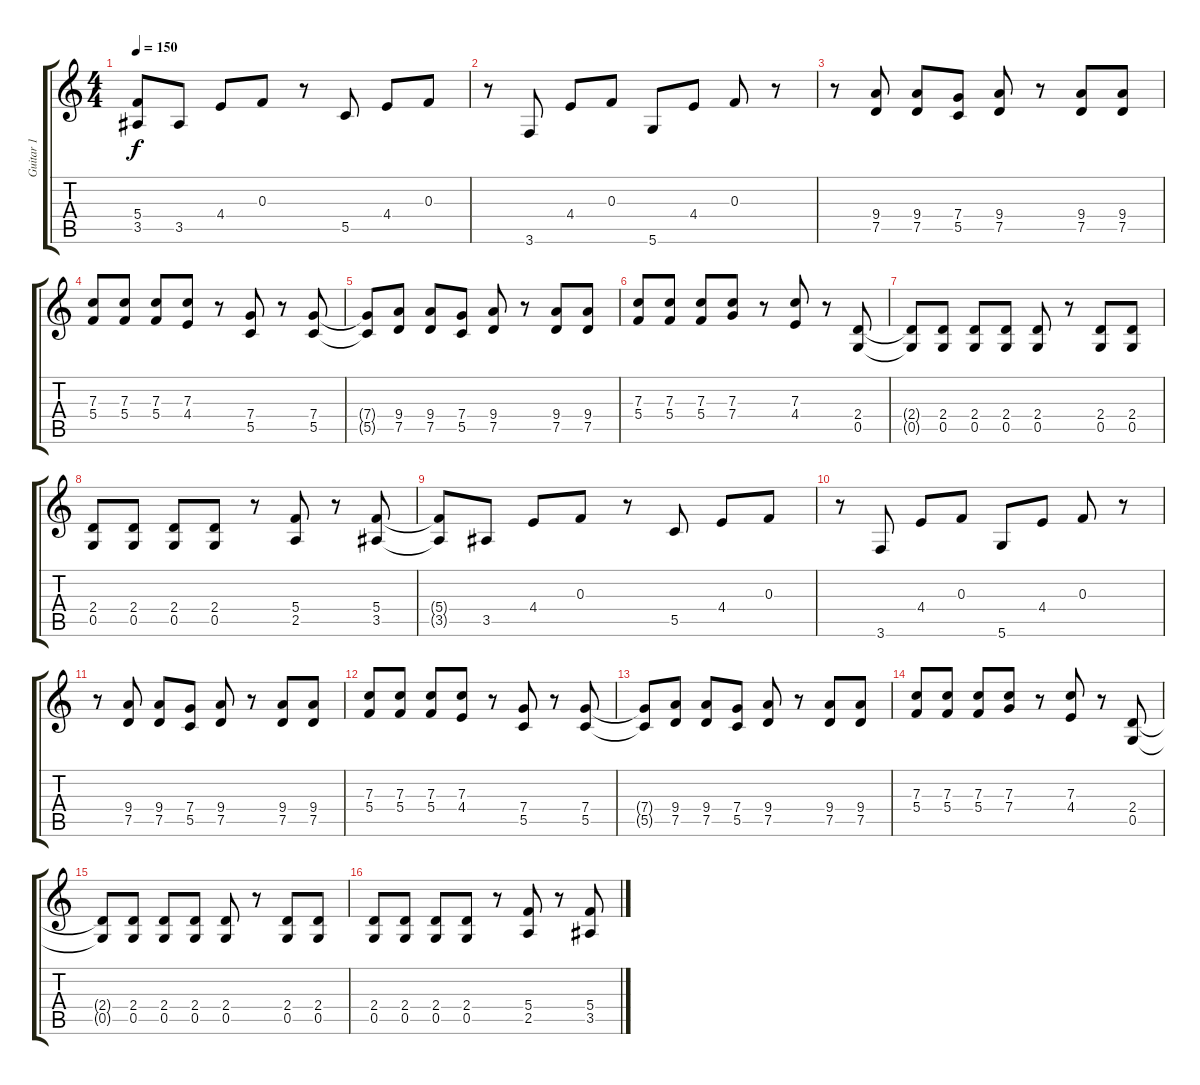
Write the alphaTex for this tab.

\track ("Guitar 1" "Guitar 1") {instrument overdrivenguitar}
\staff {score tabs}
\tuning (D4 A3 F3 C3 G2 D2) {hide}
\ts (4 4)
\tempo 150
\clef g2
\ks c
(5.4{t} 3.5{t}).8{dy f} 3.5.8 4.4.8 0.3.8 r.8 5.5.8 4.4.8 0.3.8 |
r.8 3.6.8 4.4.8 0.3.8 5.6.8 4.4.8 0.3.8 r.8 |
r.8 (9.4 7.5).8 (9.4 7.5).8 (7.4 5.5).8 (9.4 7.5).8 r.8 (9.4 7.5).8 (9.4 7.5).8 |
(7.3 5.4).8 (7.3 5.4).8 (7.3 5.4).8 (7.3 4.4).8 r.8 (7.4 5.5).8 r.8 (7.4 5.5).8 |
(7.4{t} 5.5{t}).8 (9.4 7.5).8 (9.4 7.5).8 (7.4 5.5).8 (9.4 7.5).8 r.8 (9.4 7.5).8 (9.4 7.5).8 |
(7.3 5.4).8 (7.3 5.4).8 (7.3 5.4).8 (7.3 7.4).8 r.8 (7.3 4.4).8 r.8 (2.4 0.5).8 |
(2.4{t} 0.5{t}).8 (2.4 0.5).8 (2.4 0.5).8 (2.4 0.5).8 (2.4 0.5).8 r.8 (2.4 0.5).8 (2.4 0.5).8 |
(2.4 0.5).8 (2.4 0.5).8 (2.4 0.5).8 (2.4 0.5).8 r.8 (5.4 2.5).8 r.8 (5.4 3.5).8 |
(5.4{t} 3.5{t}).8 3.5.8 4.4.8 0.3.8 r.8 5.5.8 4.4.8 0.3.8 |
r.8 3.6.8 4.4.8 0.3.8 5.6.8 4.4.8 0.3.8 r.8 |
r.8 (9.4 7.5).8 (9.4 7.5).8 (7.4 5.5).8 (9.4 7.5).8 r.8 (9.4 7.5).8 (9.4 7.5).8 |
(7.3 5.4).8 (7.3 5.4).8 (7.3 5.4).8 (7.3 4.4).8 r.8 (7.4 5.5).8 r.8 (7.4 5.5).8 |
(7.4{t} 5.5{t}).8 (9.4 7.5).8 (9.4 7.5).8 (7.4 5.5).8 (9.4 7.5).8 r.8 (9.4 7.5).8 (9.4 7.5).8 |
(7.3 5.4).8 (7.3 5.4).8 (7.3 5.4).8 (7.3 7.4).8 r.8 (7.3 4.4).8 r.8 (2.4 0.5).8 |
(2.4{t} 0.5{t}).8 (2.4 0.5).8 (2.4 0.5).8 (2.4 0.5).8 (2.4 0.5).8 r.8 (2.4 0.5).8 (2.4 0.5).8 |
(2.4 0.5).8 (2.4 0.5).8 (2.4 0.5).8 (2.4 0.5).8 r.8 (5.4 2.5).8 r.8 (5.4 3.5).8
